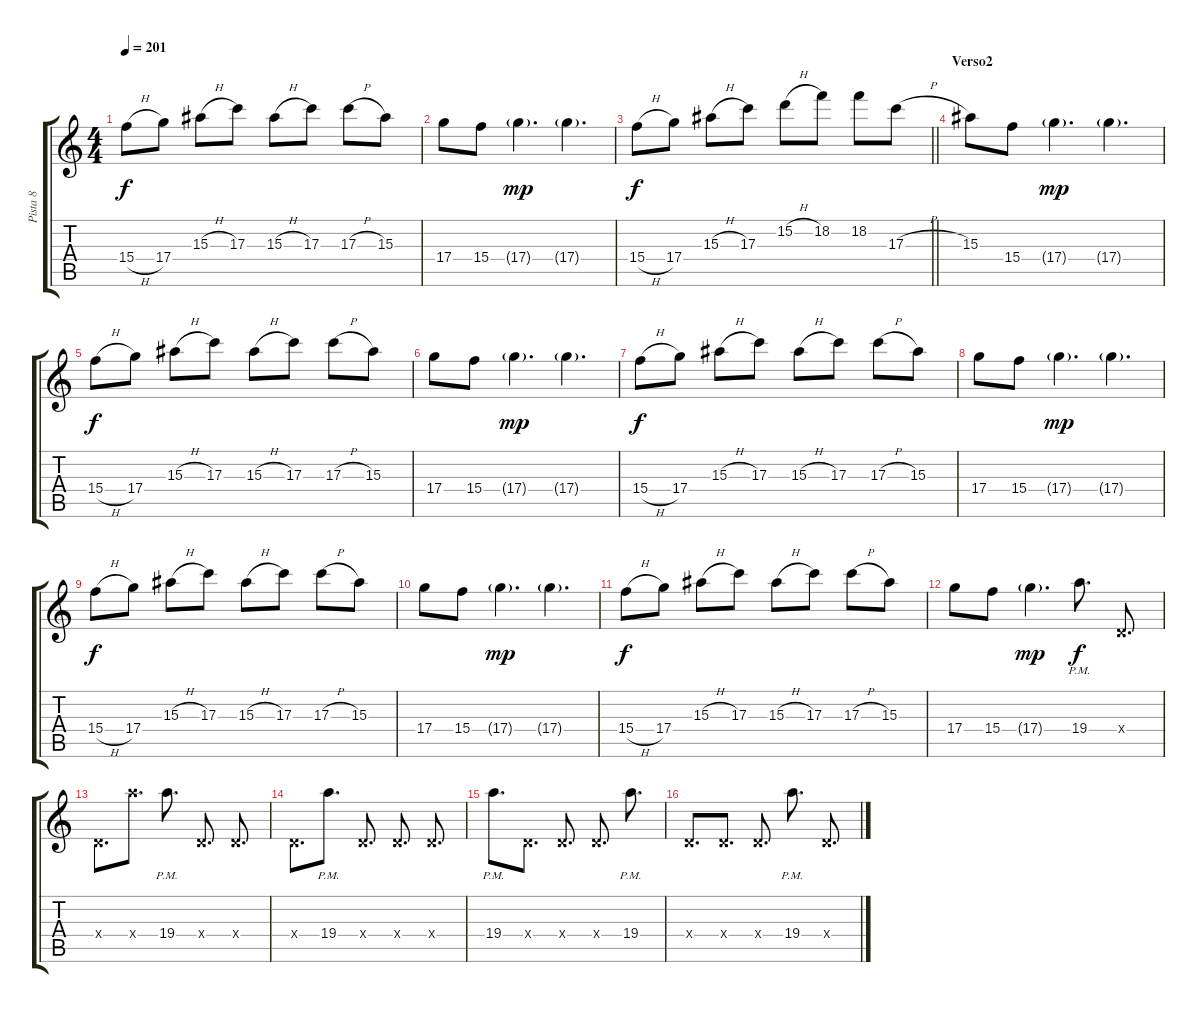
\track ("Pista 8" "Pista 8") {solo instrument electricguitarclean}
\staff {score tabs}
\tuning (E4 B3 G3 D3 A2 E2) {hide}
\ts (4 4)
\tempo 201
\clef g2
\ks c
15.4{h}.8{dy f} 17.4.8 15.3{h}.8 17.3.8 15.3{h}.8 17.3.8 17.3{h}.8 15.3.8 |
17.4.8 15.4.8 17.4{g}.4{d dy mp} 17.4{g}.4{d} |
\barLineRight lightlight
15.4{h}.8{dy f} 17.4.8 15.3{h}.8 17.3.8 15.2{h}.8 18.2.8 18.2.8 17.3{h}.8 |
\section ("" "Verso2")
15.3.8 15.4.8 17.4{g}.4{d dy mp} 17.4{g}.4{d} |
15.4{h}.8{dy f} 17.4.8 15.3{h}.8 17.3.8 15.3{h}.8 17.3.8 17.3{h}.8 15.3.8 |
17.4.8 15.4.8 17.4{g}.4{d dy mp} 17.4{g}.4{d} |
15.4{h}.8{dy f} 17.4.8 15.3{h}.8 17.3.8 15.3{h}.8 17.3.8 17.3{h}.8 15.3.8 |
17.4.8 15.4.8 17.4{g}.4{d dy mp} 17.4{g}.4{d} |
15.4{h}.8{dy f} 17.4.8 15.3{h}.8 17.3.8 15.3{h}.8 17.3.8 17.3{h}.8 15.3.8 |
17.4.8 15.4.8 17.4{g}.4{d dy mp} 17.4{g}.4{d} |
15.4{h}.8{dy f} 17.4.8 15.3{h}.8 17.3.8 15.3{h}.8 17.3.8 17.3{h}.8 15.3.8 |
17.4.8 15.4.8 17.4{g}.4{d dy mp} 19.4{pm}.8{d dy f} 0.4{x}.8{d} |
0.4{x}.8{d} 19.4{x}.8{d} 19.4{pm}.8{d} 0.4{x}.8{d} 0.4{x}.8{d} |
0.4{x}.8{d} 19.4{pm}.8{d} 0.4{x}.8{d} 0.4{x}.8{d} 0.4{x}.8{d} |
19.4{pm}.8{d} 0.4{x}.8{d} 0.4{x}.8{d} 0.4{x}.8{d} 19.4{pm}.8{d} |
0.4{x}.8{d} 0.4{x}.8{d} 0.4{x}.8{d} 19.4{pm}.8{d} 0.4{x}.8{d}
